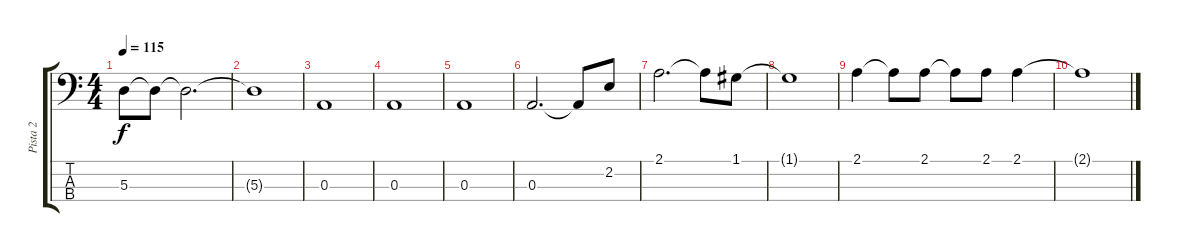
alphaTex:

\track ("Pista 2" "Pista 2") {instrument electricbassfinger}
\staff {score tabs}
\tuning (G2 D2 A1 E1) {hide}
\ts (4 4)
\tempo 115
\clef f4
\ks c
5.3.8{dy f} 5.3{t}.8 5.3{t}.2{d} |
5.3{t}.1 |
0.3.1 |
0.3.1 |
0.3.1 |
0.3.2{d} 0.3{t}.8 2.2.8 |
2.1.2{d} 2.1{t}.8 1.1.8 |
1.1{t}.1 |
2.1.4 2.1{t}.8 2.1.8 2.1{t}.8 2.1.8 2.1.4 |
2.1{t}.1
